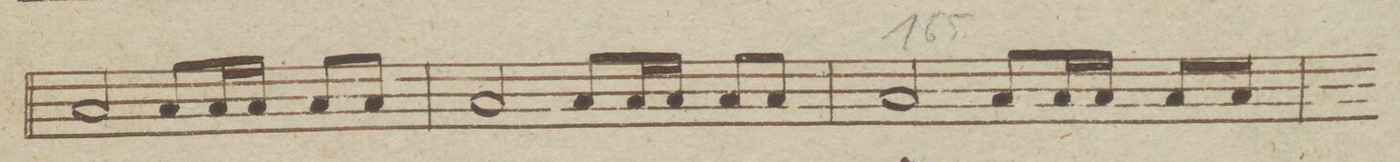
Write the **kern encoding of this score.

**kern	**dynam
*I"Timpani in Es. et B.	*
*clefF4	*
*k[b-e-a-]	*
*met(c)	*
*M4/4	*
2C/	.
8C/L	.
16C/L	.
16C/JJ	.
8C/L	.
8C/J	.
=160	=160
2C/	.
8C/L	.
16C/L	.
16C/JJ	.
8C/L	.
8C/J	.
=161	=161
2C/	.
8C/L	.
16C/L	.
16C/JJ	.
8C/L	.
8C/J	.
=162	=162
*-	*-
